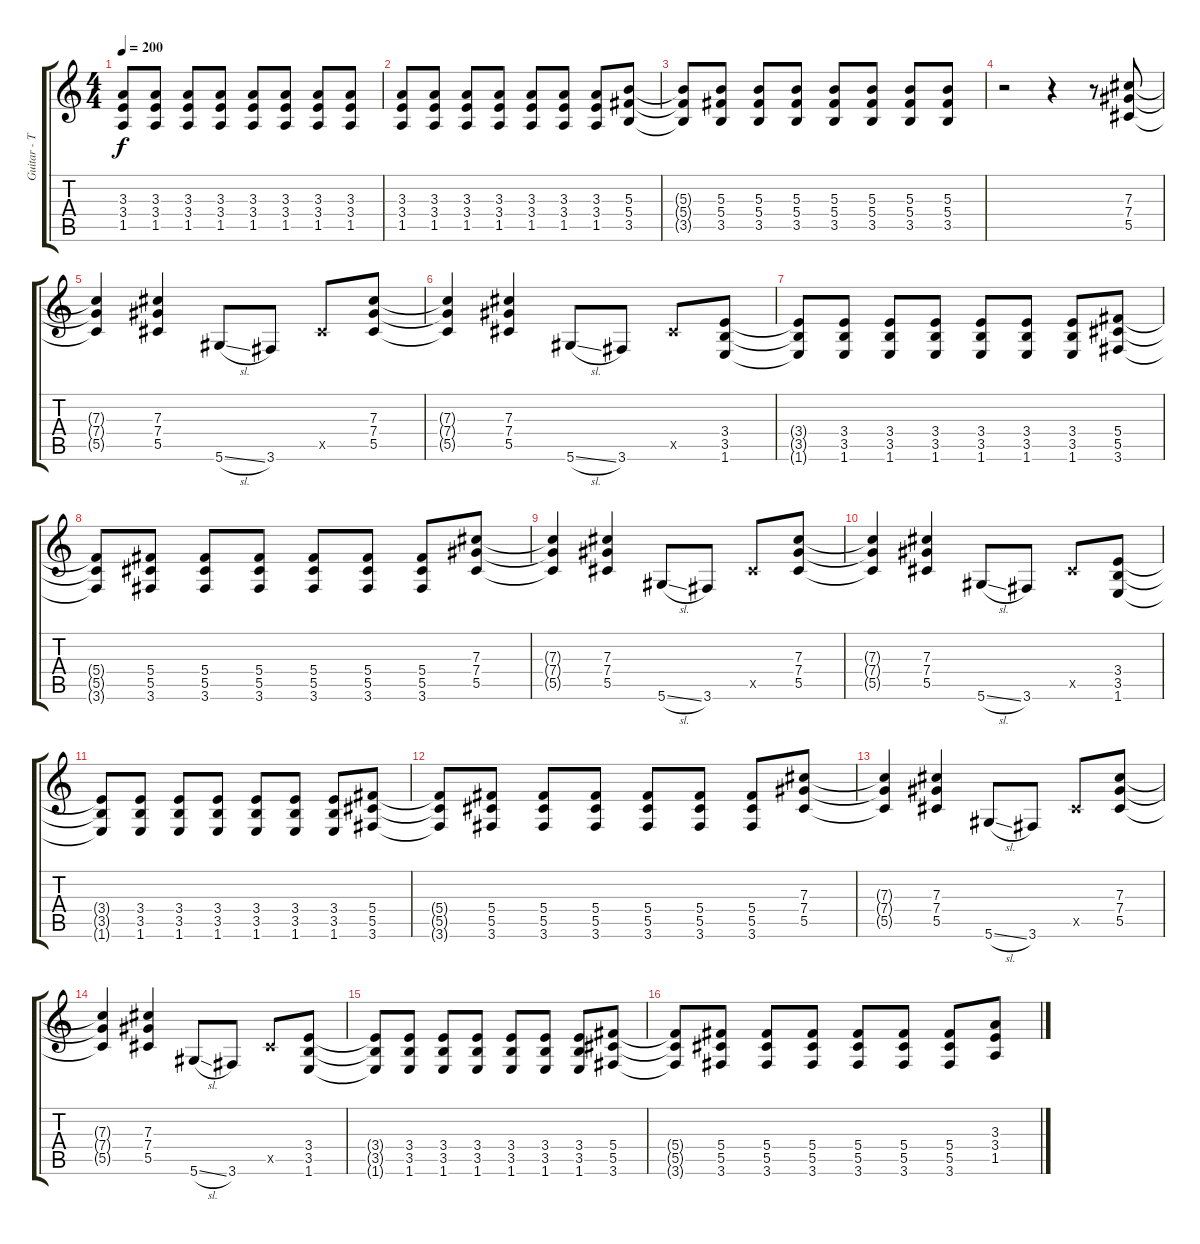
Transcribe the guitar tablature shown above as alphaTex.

\track ("Guitar - Todd Mohney" "Guitar - T") {instrument distortionguitar}
\staff {score tabs}
\tuning (Eb4 Bb3 Gb3 Db3 Ab2 Eb2) {hide}
\ts (4 4)
\tempo 200
\clef g2
\ks c
(3.3{t} 3.4{t} 1.5{t}).8{dy f} (3.3 3.4 1.5).8 (3.3 3.4 1.5).8 (3.3 3.4 1.5).8 (3.3 3.4 1.5).8 (3.3 3.4 1.5).8 (3.3 3.4 1.5).8 (3.3 3.4 1.5).8 |
(3.3 3.4 1.5).8 (3.3 3.4 1.5).8 (3.3 3.4 1.5).8 (3.3 3.4 1.5).8 (3.3 3.4 1.5).8 (3.3 3.4 1.5).8 (3.3 3.4 1.5).8 (5.3 5.4 3.5).8 |
(5.3{t} 5.4{t} 3.5{t}).8 (5.3 5.4 3.5).8 (5.3 5.4 3.5).8 (5.3 5.4 3.5).8 (5.3 5.4 3.5).8 (5.3 5.4 3.5).8 (5.3 5.4 3.5).8 (5.3 5.4 3.5).8 |
r.2 r.4 r.8 (7.3 7.4 5.5).8 |
(7.3{t} 7.4{t} 5.5{t}).4 (7.3 7.4 5.5).4 5.6{sl}.8 3.6.8 5.5{x}.8 (7.3 7.4 5.5).8 |
(7.3{t} 7.4{t} 5.5{t}).4 (7.3 7.4 5.5).4 5.6{sl}.8 3.6.8 5.5{x}.8 (3.4 3.5 1.6).8 |
(3.4{t} 3.5{t} 1.6{t}).8 (3.4 3.5 1.6).8 (3.4 3.5 1.6).8 (3.4 3.5 1.6).8 (3.4 3.5 1.6).8 (3.4 3.5 1.6).8 (3.4 3.5 1.6).8 (5.4 5.5 3.6).8 |
(5.4{t} 5.5{t} 3.6{t}).8 (5.4 5.5 3.6).8 (5.4 5.5 3.6).8 (5.4 5.5 3.6).8 (5.4 5.5 3.6).8 (5.4 5.5 3.6).8 (5.4 5.5 3.6).8 (7.3 7.4 5.5).8 |
(7.3{t} 7.4{t} 5.5{t}).4 (7.3 7.4 5.5).4 5.6{sl}.8 3.6.8 5.5{x}.8 (7.3 7.4 5.5).8 |
(7.3{t} 7.4{t} 5.5{t}).4 (7.3 7.4 5.5).4 5.6{sl}.8 3.6.8 5.5{x}.8 (3.4 3.5 1.6).8 |
(3.4{t} 3.5{t} 1.6{t}).8 (3.4 3.5 1.6).8 (3.4 3.5 1.6).8 (3.4 3.5 1.6).8 (3.4 3.5 1.6).8 (3.4 3.5 1.6).8 (3.4 3.5 1.6).8 (5.4 5.5 3.6).8 |
(5.4{t} 5.5{t} 3.6{t}).8 (5.4 5.5 3.6).8 (5.4 5.5 3.6).8 (5.4 5.5 3.6).8 (5.4 5.5 3.6).8 (5.4 5.5 3.6).8 (5.4 5.5 3.6).8 (7.3 7.4 5.5).8 |
(7.3{t} 7.4{t} 5.5{t}).4 (7.3 7.4 5.5).4 5.6{sl}.8 3.6.8 5.5{x}.8 (7.3 7.4 5.5).8 |
(7.3{t} 7.4{t} 5.5{t}).4 (7.3 7.4 5.5).4 5.6{sl}.8 3.6.8 5.5{x}.8 (3.4 3.5 1.6).8 |
(3.4{t} 3.5{t} 1.6{t}).8 (3.4 3.5 1.6).8 (3.4 3.5 1.6).8 (3.4 3.5 1.6).8 (3.4 3.5 1.6).8 (3.4 3.5 1.6).8 (3.4 3.5 1.6).8 (5.4 5.5 3.6).8 |
(5.4{t} 5.5{t} 3.6{t}).8 (5.4 5.5 3.6).8 (5.4 5.5 3.6).8 (5.4 5.5 3.6).8 (5.4 5.5 3.6).8 (5.4 5.5 3.6).8 (5.4 5.5 3.6).8 (3.3 3.4 1.5).8
